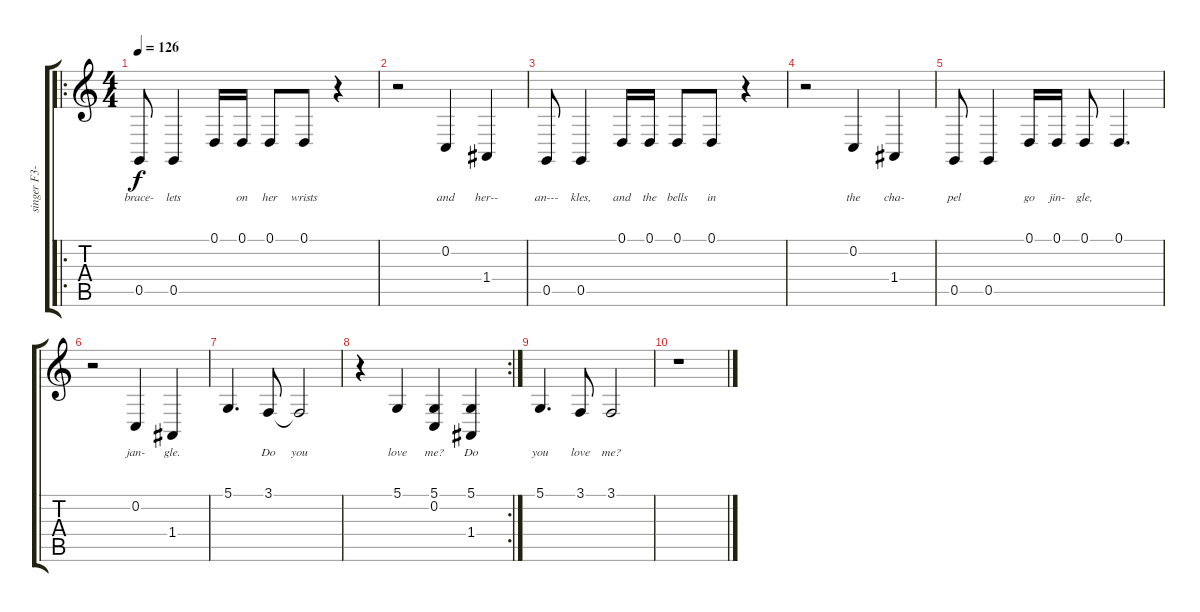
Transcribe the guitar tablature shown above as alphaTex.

\track ("singer F3-D4" "singer F3-") {instrument synthvoice}
\staff {score tabs}
\tuning (D3 C3 B2 A2 G2 F2) {hide}
\ro
\ts (4 4)
\tempo 126
\clef g2
\ks c
0.5.8{lyrics (0 "brace-") lyrics (1 "") lyrics (2 "") lyrics (3 "") lyrics (4 "") dy f} 0.5.4{lyrics (0 "lets") lyrics (1 "") lyrics (2 "") lyrics (3 "") lyrics (4 "")} 0.1.16{lyrics (0 "") lyrics (1 "") lyrics (2 "") lyrics (3 "") lyrics (4 "")} 0.1.16{lyrics (0 "on") lyrics (1 "") lyrics (2 "") lyrics (3 "") lyrics (4 "")} 0.1.8{lyrics (0 "her") lyrics (1 "") lyrics (2 "") lyrics (3 "") lyrics (4 "")} 0.1.8{lyrics (0 "wrists") lyrics (1 "") lyrics (2 "") lyrics (3 "") lyrics (4 "")} r.4 |
r.2 0.2.4{lyrics (0 "and") lyrics (1 "") lyrics (2 "") lyrics (3 "") lyrics (4 "")} 1.4.4{lyrics (0 "her--") lyrics (1 "") lyrics (2 "") lyrics (3 "") lyrics (4 "")} |
0.5.8{lyrics (0 "an---") lyrics (1 "") lyrics (2 "") lyrics (3 "") lyrics (4 "")} 0.5.4{lyrics (0 "kles,") lyrics (1 "") lyrics (2 "") lyrics (3 "") lyrics (4 "")} 0.1.16{lyrics (0 "and") lyrics (1 "") lyrics (2 "") lyrics (3 "") lyrics (4 "")} 0.1.16{lyrics (0 "the") lyrics (1 "") lyrics (2 "") lyrics (3 "") lyrics (4 "")} 0.1.8{lyrics (0 "bells") lyrics (1 "") lyrics (2 "") lyrics (3 "") lyrics (4 "")} 0.1.8{lyrics (0 "in") lyrics (1 "") lyrics (2 "") lyrics (3 "") lyrics (4 "")} r.4 |
r.2 0.2.4{lyrics (0 "the") lyrics (1 "") lyrics (2 "") lyrics (3 "") lyrics (4 "")} 1.4.4{lyrics (0 "cha-") lyrics (1 "") lyrics (2 "") lyrics (3 "") lyrics (4 "")} |
0.5.8{lyrics (0 "pel") lyrics (1 "") lyrics (2 "") lyrics (3 "") lyrics (4 "")} 0.5.4{lyrics (0 "") lyrics (1 "") lyrics (2 "") lyrics (3 "") lyrics (4 "")} 0.1.16{lyrics (0 "go") lyrics (1 "") lyrics (2 "") lyrics (3 "") lyrics (4 "")} 0.1.16{lyrics (0 "jin-") lyrics (1 "") lyrics (2 "") lyrics (3 "") lyrics (4 "")} 0.1.8{lyrics (0 "gle,") lyrics (1 "") lyrics (2 "") lyrics (3 "") lyrics (4 "")} 0.1.4{d lyrics (0 "") lyrics (1 "") lyrics (2 "") lyrics (3 "") lyrics (4 "")} |
r.2 0.2.4{lyrics (0 "jan-") lyrics (1 "") lyrics (2 "") lyrics (3 "") lyrics (4 "")} 1.4.4{lyrics (0 "gle.") lyrics (1 "") lyrics (2 "") lyrics (3 "") lyrics (4 "")} |
5.1.4{d lyrics (0 "") lyrics (1 "") lyrics (2 "") lyrics (3 "") lyrics (4 "")} 3.1.8{lyrics (0 "Do") lyrics (1 "") lyrics (2 "") lyrics (3 "") lyrics (4 "")} 3.1{t}.2{lyrics (0 "you") lyrics (1 "") lyrics (2 "") lyrics (3 "") lyrics (4 "")} |
\rc 2
r.4 5.1.4{lyrics (0 "love") lyrics (1 "") lyrics (2 "") lyrics (3 "") lyrics (4 "")} (5.1 0.2).4{lyrics (0 "me?") lyrics (1 "") lyrics (2 "") lyrics (3 "") lyrics (4 "")} (5.1 1.4).4{lyrics (0 "Do") lyrics (1 "") lyrics (2 "") lyrics (3 "") lyrics (4 "")} |
5.1.4{d lyrics (0 "you") lyrics (1 "") lyrics (2 "") lyrics (3 "") lyrics (4 "")} 3.1.8{lyrics (0 "love") lyrics (1 "") lyrics (2 "") lyrics (3 "") lyrics (4 "")} 3.1.2{lyrics (0 "me?") lyrics (1 "") lyrics (2 "") lyrics (3 "") lyrics (4 "")} |
r.1
